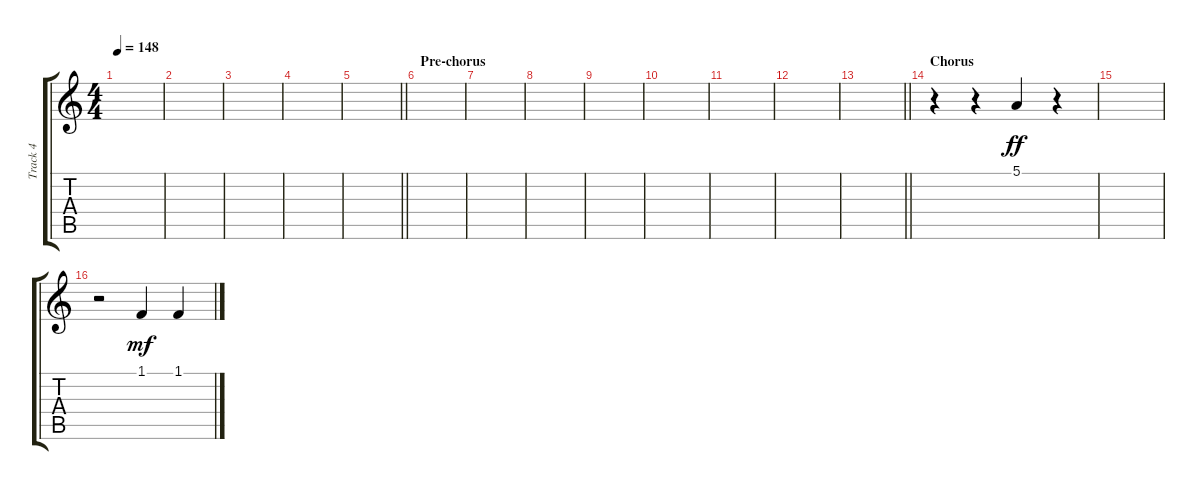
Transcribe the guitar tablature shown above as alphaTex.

\track ("Track 4" "Track 4") {instrument clarinet}
\staff {score tabs}
\tuning (E4 B3 G3 D3 A2 E2) {hide}
\ts (4 4)
\tempo 148
\clef g2
\ks c
|
|
|
|
\barLineRight lightlight
|
\section ("" "Pre-chorus")
|
|
|
|
|
|
|
\barLineRight lightlight
|
\section ("" "Chorus")
r.4 r.4 5.1.4{dy ff} r.4 |
|
r.2 1.1.4{dy mf} 1.1.4
